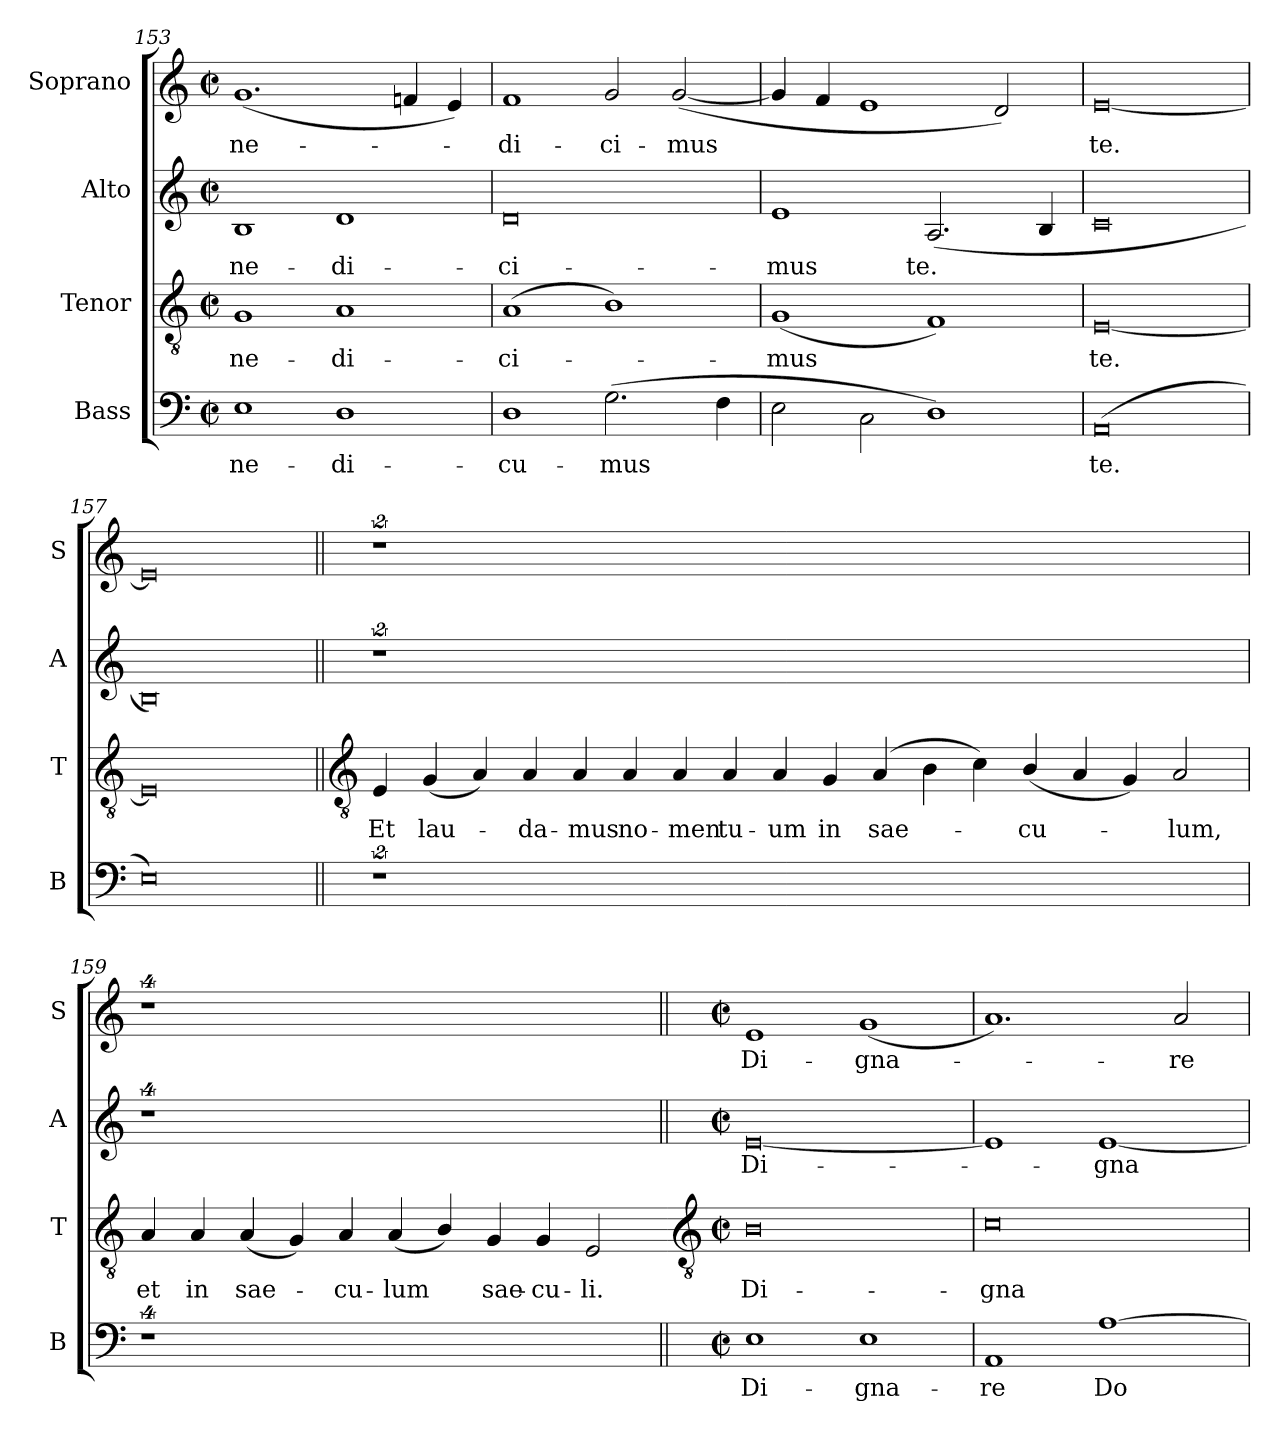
**kern	**text	**kern	**text	**kern	**text	**kern	**text
*part4	*part4	*part3	*part3	*part2	*part2	*part1	*part1
*staff4	*staff4	*staff3	*staff3	*staff2	*staff2	*staff1	*staff1
*I"Bass	*	*I"Tenor	*	*I"Alto	*	*I"Soprano	*
*I'B	*	*I'T	*	*I'A	*	*I'S	*
*clefF4	*	*clefGv2	*	*clefG2	*	*clefG2	*
*k[]	*	*k[]	*	*k[]	*	*k[]	*
*C:	*	*C:	*	*C:	*	*C:	*
*M4/2	*	*M4/2	*	*M4/2	*	*M4/2	*
*met(c|)	*	*met(c|)	*	*met(c|)	*	*met(c|)	*
=153	=153	=153	=153	=153	=153	=153	=153
!	!LO:LY:b	!	!LO:LY:b	!	!LO:LY:b	!	!LO:LY:b
1E	-ne-	1G	-ne-	1B	-ne-	(<1.g	-ne-
!	!LO:LY:b	!	!LO:LY:b	!	!LO:LY:b	!	!
1D	-di-	1A	-di-	1d	-di-	.	.
.	.	.	.	.	.	4fn	.
.	.	.	.	.	.	4e)	.
=154	=154	=154	=154	=154	=154	=154	=154
!	!LO:LY:b	!	!LO:LY:b	!	!LO:LY:b	!	!LO:LY:b
1D	-cu-	(<1A	-ci-	0d	-ci-	1f	di-
!	!LO:LY:b	!	!	!	!	!	!LO:LY:b
(>2.G	-mus	1B)	.	.	.	2g	-ci-
!	!	!	!	!	!	!	!LO:LY:b
.	.	.	.	.	.	(<[2g	-mus
4F	.	.	.	.	.	.	.
=155	=155	=155	=155	=155	=155	=155	=155
!	!	!	!LO:LY:b	!	!LO:LY:b	!	!
2E	.	(<1G	mus	1e	-mus	4g]	.
.	.	.	.	.	.	4f	.
2C\	.	.	.	.	.	1e	.
!	!	!	!	!	!LO:LY:b	!	!
1D)	.	1F)	.	(<2.A	te.	.	.
.	.	.	.	.	.	2d)	.
.	.	.	.	4B	.	.	.
=156	=156	=156	=156	=156	=156	=156	=156
!	!LO:LY:b	!	!LO:LY:b	!	!	!	!LO:LY:b
(<0AA	te.	[0E	te.	0c	.	[0e	te.
=157	=157	=157	=157	=157	=157	=157	=157
0E)	.	0E]	.	0B)	.	0e]	.
!!LO:LB:g=z
=158||	=158||	=158||	=158||	=158||	=158||	=158||	=158||
*	*	*clefGv2	*	*	*	*	*
!	!	!	!LO:LY:b	!	!	!	!
2%9r	.	4E	Et	2%9r	.	2%9r	.
!	!	!	!LO:LY:b	!	!	!	!
.	.	(<4G	lau-	.	.	.	.
.	.	4A)	.	.	.	.	.
!	!	!	!LO:LY:b	!	!	!	!
.	.	4A	da-	.	.	.	.
!	!	!	!LO:LY:b	!	!	!	!
.	.	4A	-mus	.	.	.	.
!	!	!	!LO:LY:b	!	!	!	!
.	.	4A	no-	.	.	.	.
!	!	!	!LO:LY:b	!	!	!	!
.	.	4A	-men	.	.	.	.
!	!	!	!LO:LY:b	!	!	!	!
.	.	4A	tu-	.	.	.	.
!	!	!	!LO:LY:b	!	!	!	!
.	.	4A	-um	.	.	.	.
!	!	!	!LO:LY:b	!	!	!	!
.	.	4G	in	.	.	.	.
!	!	!	!LO:LY:b	!	!	!	!
.	.	(>4A	sae-	.	.	.	.
.	.	4B	.	.	.	.	.
.	.	4c)	.	.	.	.	.
!	!	!	!LO:LY:b	!	!	!	!
.	.	(<4B/	cu-	.	.	.	.
.	.	4A	.	.	.	.	.
.	.	4G)	.	.	.	.	.
!	!	!	!LO:LY:b	!	!	!	!
.	.	2A	lum,	.	.	.	.
=159	=159	=159	=159	=159	=159	=159	=159
!	!	!	!LO:LY:b	!	!	!	!
4%11r	.	4A	et	4%11r	.	4%11r	.
!	!	!	!LO:LY:b	!	!	!	!
.	.	4A	in	.	.	.	.
!	!	!	!LO:LY:b	!	!	!	!
.	.	(<4A	sae-	.	.	.	.
.	.	4G)	.	.	.	.	.
!	!	!	!LO:LY:b	!	!	!	!
.	.	4A	cu-	.	.	.	.
!	!	!	!LO:LY:b	!	!	!	!
.	.	(<4A	-lum	.	.	.	.
.	.	4B/)	.	.	.	.	.
!	!	!	!LO:LY:b	!	!	!	!
.	.	4G	sae-	.	.	.	.
!	!	!	!LO:LY:b	!	!	!	!
.	.	4G	-cu-	.	.	.	.
!	!	!	!LO:LY:b	!	!	!	!
.	.	2E	-li.	.	.	.	.
!!LO:LB:g=z
=160||	=160||	=160-	=160||	=160||	=160||	=160||	=160||
*	*	*clefGv2	*	*	*	*	*
*k[]	*	*	*	*k[]	*	*k[]	*
*C:	*	*	*	*C:	*	*C:	*
*M4/2	*	*M4/2	*	*M4/2	*	*M4/2	*
*met(c|)	*	*met(c|)	*	*met(c|)	*	*met(c|)	*
!	!LO:LY:b	!	!LO:LY:b	!	!LO:LY:b	!	!LO:LY:b
1E	Di-	0B	Di-	[0e	Di-	1e	Di-
!	!LO:LY:b	!	!	!	!	!	!LO:LY:b
1E	-gna-	.	.	.	.	(<1g	-gna-
=161	=161	=161	=161	=161	=161	=161	=161
!	!LO:LY:b	!	!LO:LY:b	!	!	!	!
1AA	-re	0c	-gna-	1e]	.	1.a)	.
!	!LO:LY:b	!	!	!	!LO:LY:b	!	!
[1A	Do-	.	.	[1e	gna-	.	.
!	!	!	!	!	!	!	!LO:LY:b
.	.	.	.	.	.	2a	re
=	=	=	=	=	=	=	=
*-	*-	*-	*-	*-	*-	*-	*-
